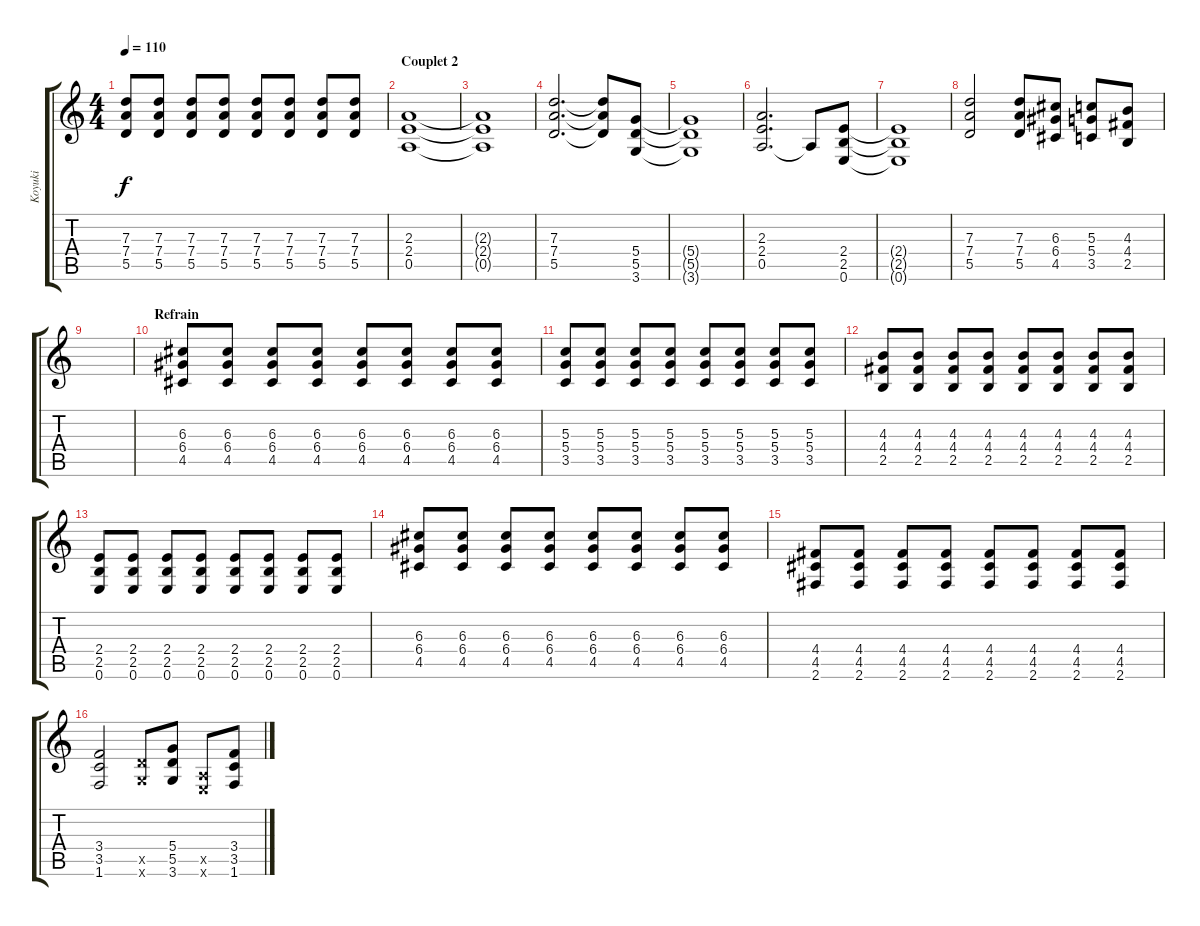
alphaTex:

\track ("Koyuki" "Koyuki") {instrument overdrivenguitar}
\staff {score tabs}
\tuning (E4 B3 G3 D3 A2 E2) {hide}
\ts (4 4)
\tempo 110
\clef g2
\ks c
(7.3 7.4 5.5).8{dy f} (7.3 7.4 5.5).8 (7.3 7.4 5.5).8 (7.3 7.4 5.5).8 (7.3 7.4 5.5).8 (7.3 7.4 5.5).8 (7.3 7.4 5.5).8 (7.3 7.4 5.5).8 |
\section ("" "Couplet 2")
(2.3 2.4 0.5).1 |
(2.3{t} 2.4{t} 0.5{t}).1 |
(7.3 7.4 5.5).2{d} (7.3{t} 7.4{t} 5.5{t}).8 (5.4 5.5 3.6).8 |
(5.4{t} 5.5{t} 3.6{t}).1 |
(2.3 2.4 0.5).2{d} 0.5{t}.8 (2.4 2.5 0.6).8 |
(2.4{t} 2.5{t} 0.6{t}).1 |
(7.3 7.4 5.5).2 (7.3 7.4 5.5).8 (6.3 6.4 4.5).8 (5.3 5.4 3.5).8 (4.3 4.4 2.5).8 |
|
\section ("" "Refrain")
(6.3 6.4 4.5).8 (6.3 6.4 4.5).8 (6.3 6.4 4.5).8 (6.3 6.4 4.5).8 (6.3 6.4 4.5).8 (6.3 6.4 4.5).8 (6.3 6.4 4.5).8 (6.3 6.4 4.5).8 |
(5.3 5.4 3.5).8 (5.3 5.4 3.5).8 (5.3 5.4 3.5).8 (5.3 5.4 3.5).8 (5.3 5.4 3.5).8 (5.3 5.4 3.5).8 (5.3 5.4 3.5).8 (5.3 5.4 3.5).8 |
(4.3 4.4 2.5).8 (4.3 4.4 2.5).8 (4.3 4.4 2.5).8 (4.3 4.4 2.5).8 (4.3 4.4 2.5).8 (4.3 4.4 2.5).8 (4.3 4.4 2.5).8 (4.3 4.4 2.5).8 |
(2.4 2.5 0.6).8 (2.4 2.5 0.6).8 (2.4 2.5 0.6).8 (2.4 2.5 0.6).8 (2.4 2.5 0.6).8 (2.4 2.5 0.6).8 (2.4 2.5 0.6).8 (2.4 2.5 0.6).8 |
(6.3 6.4 4.5).8 (6.3 6.4 4.5).8 (6.3 6.4 4.5).8 (6.3 6.4 4.5).8 (6.3 6.4 4.5).8 (6.3 6.4 4.5).8 (6.3 6.4 4.5).8 (6.3 6.4 4.5).8 |
(4.4 4.5 2.6).8 (4.4 4.5 2.6).8 (4.4 4.5 2.6).8 (4.4 4.5 2.6).8 (4.4 4.5 2.6).8 (4.4 4.5 2.6).8 (4.4 4.5 2.6).8 (4.4 4.5 2.6).8 |
(3.4 3.5 1.6).2 (5.5{x} 3.6{x}).8 (5.4 5.5 3.6).8 (0.5{x} 0.6{x}).8 (3.4 3.5 1.6).8
